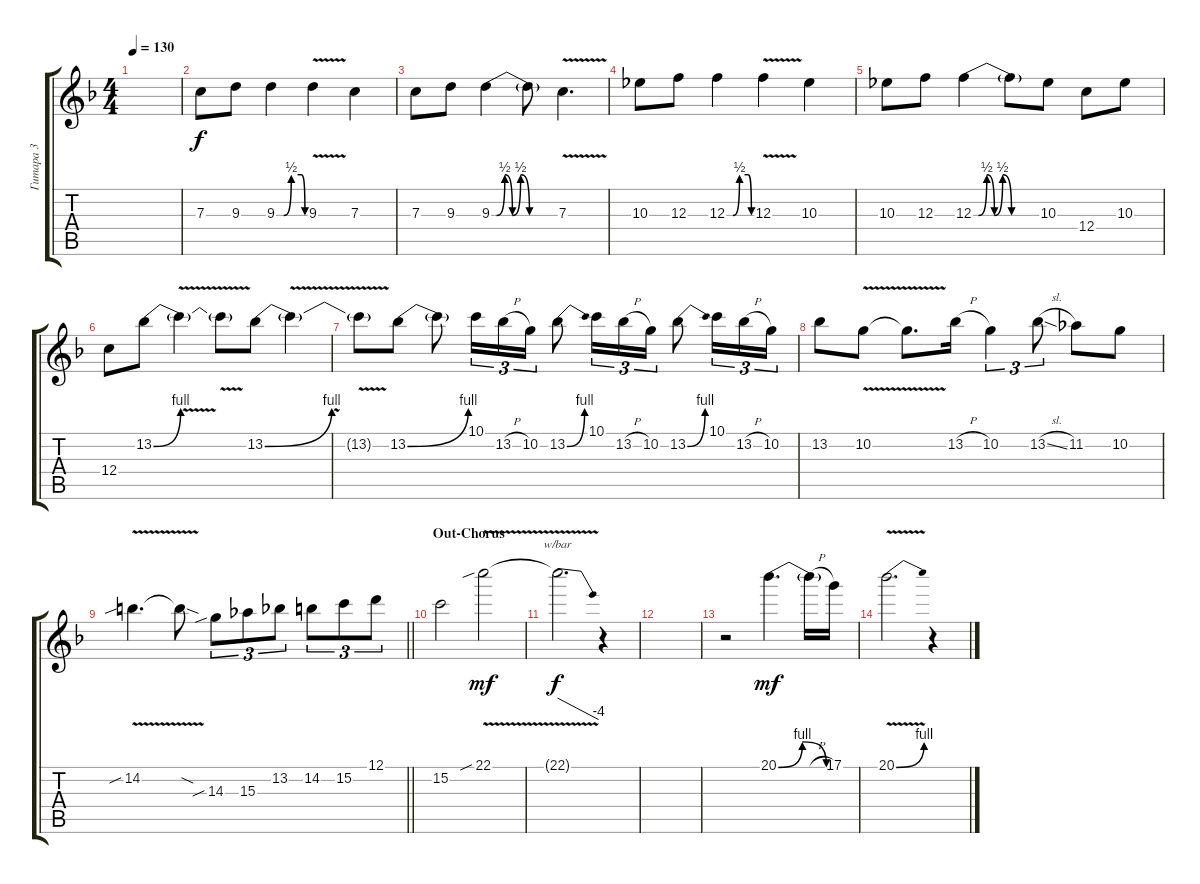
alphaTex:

\track ("Гитара 3" "Гитара 3") {instrument electricguitarclean}
\staff {score tabs}
\tuning (D4 A3 F3 C3 G2 D2) {hide}
\ts (4 4)
\tempo 130
\clef g2
\ks dminor
|
7.3.8{dy f} 9.3.8 9.3{be (custom 0 0 15 0 31 2 52 2 60 0)}.4 9.3{v}.4 7.3.4 |
7.3.8 9.3.8 9.3{be (custom 0 0 8 0 21 2 33 0 46 2 60 0)}.4 9.3{be (hold 0 0 60 0) t}.8 7.3{v}.4{d} |
10.3.8 12.3.8 12.3{be (custom 0 0 15 0 31 2 52 2 60 0)}.4 12.3{v}.4 10.3.4 |
10.3.8 12.3.8 12.3{be (custom 0 0 8 0 21 2 33 0 46 2 60 0)}.4 12.3{be (hold 0 0 60 0) t}.8 10.3.8 12.4.8 10.3.8 |
12.4.8 13.2{be (bend 0 0 60 4)}.8 13.2{v t}.4 13.2{t}.8 13.2{be (bend 0 0 60 4)}.8 13.2{v t}.4 |
13.2{t}.8 13.2{be (bend 0 0 60 4)}.8 13.2{t}.8 10.1.16{tu (3 2)} 13.2{h}.16{tu (3 2)} 10.2.16{tu (3 2)} 13.2{be (bend 0 0 60 4)}.8 10.1.16{tu (3 2)} 13.2{h}.16{tu (3 2)} 10.2.16{tu (3 2)} 13.2{be (bend 0 0 60 4)}.8 10.1.16{tu (3 2)} 13.2{h}.16{tu (3 2)} 10.2.16{tu (3 2)} |
13.2.8 10.2{v}.8 10.2{t}.8{d} 13.2{h}.16 10.2.4{tu (3 2)} 13.2{sl}.8{tu (3 2)} 11.2.8 10.2.8 |
\barLineRight lightlight
14.2{v sib}.4{d} 14.2{sod t}.8 14.3{sib}.8{tu (3 2)} 15.3.8{tu (3 2)} 13.2.8{tu (3 2)} 14.2.8{tu (3 2)} 15.2.8{tu (3 2)} 12.1.8{tu (3 2)} |
\section ("" "Out-Chorus")
15.2.2 22.1{v sib}.2{dy mf} |
22.1{t}.2{d tbe (dive default 0 0 60 -16) dy f} r.4 |
|
r.2 20.1{be (bendrelease 0 0 15 4 52 4 60 0)}.4{d dy mf} 20.1{h t}.16 17.1.16 |
20.1{be (bend 0 0 60 4) v}.2{d} r.4
